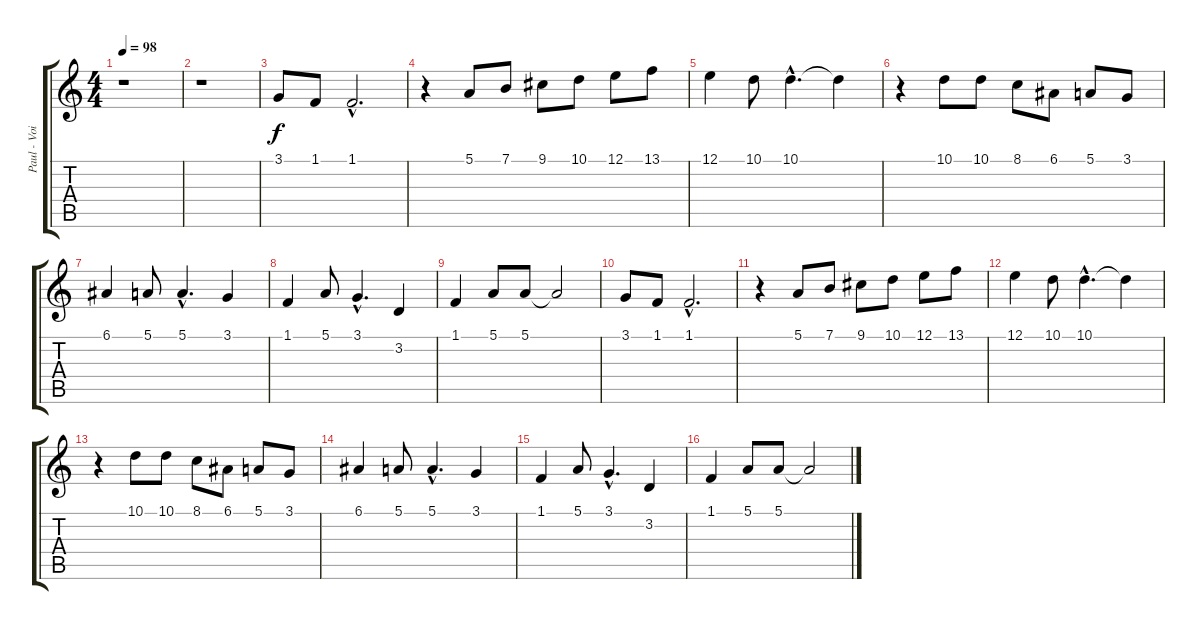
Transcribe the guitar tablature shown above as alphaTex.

\track ("Paul - Voice" "Paul - Voi") {instrument flute}
\staff {score tabs}
\tuning (E4 B3 G3 D3 A2 E2) {hide}
\ts (4 4)
\tempo 98
\clef g2
\ks c
r.1{dy f instrument flute} |
r.1 |
3.1.8 1.1.8 1.1{hac}.2{d} |
r.4 5.1.8 7.1.8 9.1.8 10.1.8 12.1.8 13.1.8 |
12.1.4 10.1.8 10.1{hac}.4{d} 10.1{t}.4 |
r.4 10.1.8 10.1.8 8.1.8 6.1.8 5.1.8 3.1.8 |
6.1.4 5.1.8 5.1{hac}.4{d} 3.1.4 |
1.1.4 5.1.8 3.1{hac}.4{d} 3.2.4 |
1.1.4 5.1.8 5.1.8 5.1{t}.2 |
3.1.8 1.1.8 1.1{hac}.2{d} |
r.4 5.1.8 7.1.8 9.1.8 10.1.8 12.1.8 13.1.8 |
12.1.4 10.1.8 10.1{hac}.4{d} 10.1{t}.4 |
r.4 10.1.8 10.1.8 8.1.8 6.1.8 5.1.8 3.1.8 |
6.1.4 5.1.8 5.1{hac}.4{d} 3.1.4 |
1.1.4 5.1.8 3.1{hac}.4{d} 3.2.4 |
1.1.4 5.1.8 5.1.8 5.1{t}.2
